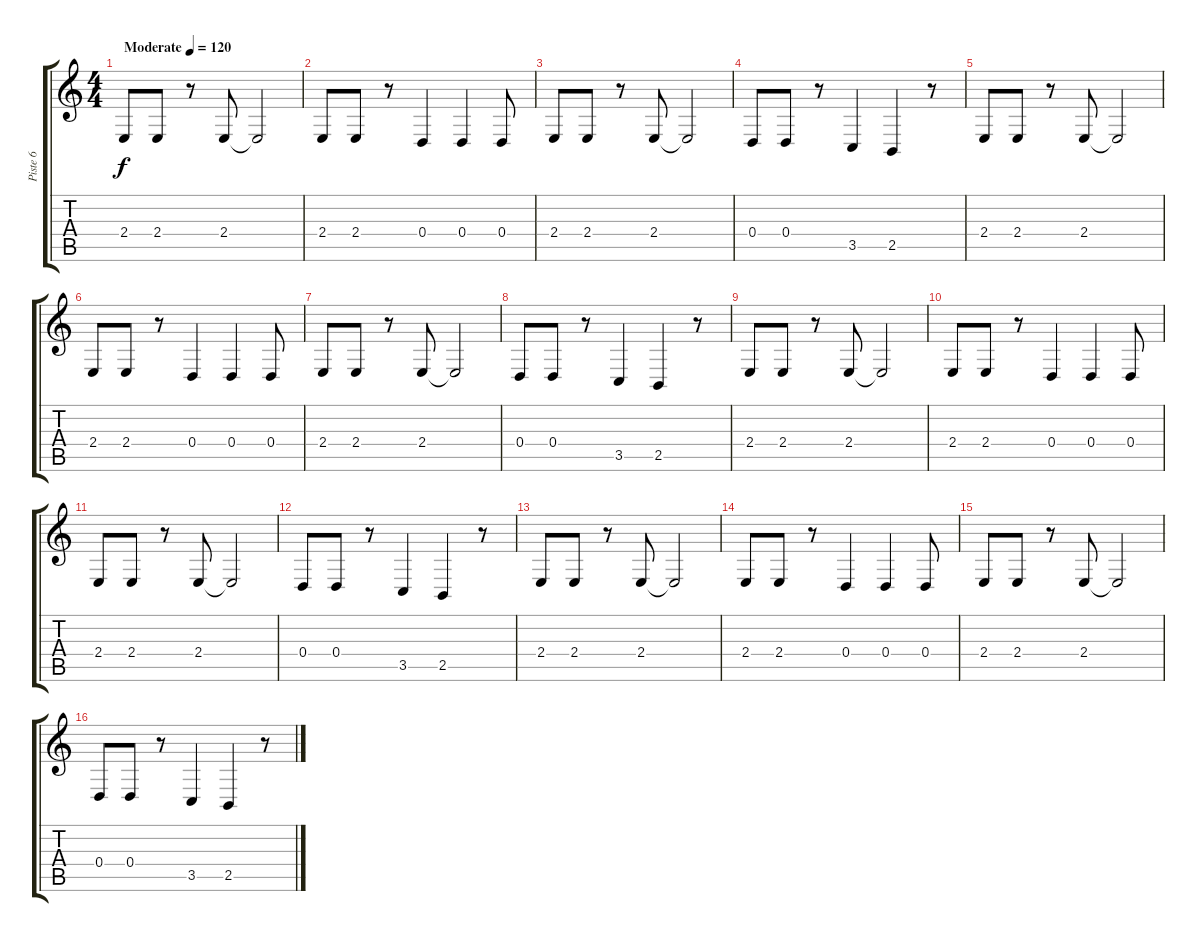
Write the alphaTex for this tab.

\track ("Piste 6" "Piste 6") {instrument tubularbells}
\staff {score tabs}
\tuning (E4 B3 G3 D3 A2 E2) {hide}
\ts (4 4)
\tempo (120 "Moderate")
\clef g2
\ks c
2.4.8{dy f instrument tubularbells} 2.4.8 r.8 2.4.8 2.4{t}.2 |
2.4.8 2.4.8 r.8 0.4.4 0.4.4 0.4.8 |
2.4.8 2.4.8 r.8 2.4.8 2.4{t}.2 |
0.4.8 0.4.8 r.8 3.5.4 2.5.4 r.8 |
2.4.8 2.4.8 r.8 2.4.8 2.4{t}.2 |
2.4.8 2.4.8 r.8 0.4.4 0.4.4 0.4.8 |
2.4.8 2.4.8 r.8 2.4.8 2.4{t}.2 |
0.4.8 0.4.8 r.8 3.5.4 2.5.4 r.8 |
2.4.8 2.4.8 r.8 2.4.8 2.4{t}.2 |
2.4.8 2.4.8 r.8 0.4.4 0.4.4 0.4.8 |
2.4.8 2.4.8 r.8 2.4.8 2.4{t}.2 |
0.4.8 0.4.8 r.8 3.5.4 2.5.4 r.8 |
2.4.8 2.4.8 r.8 2.4.8 2.4{t}.2 |
2.4.8 2.4.8 r.8 0.4.4 0.4.4 0.4.8 |
2.4.8 2.4.8 r.8 2.4.8 2.4{t}.2 |
0.4.8 0.4.8 r.8 3.5.4 2.5.4 r.8
